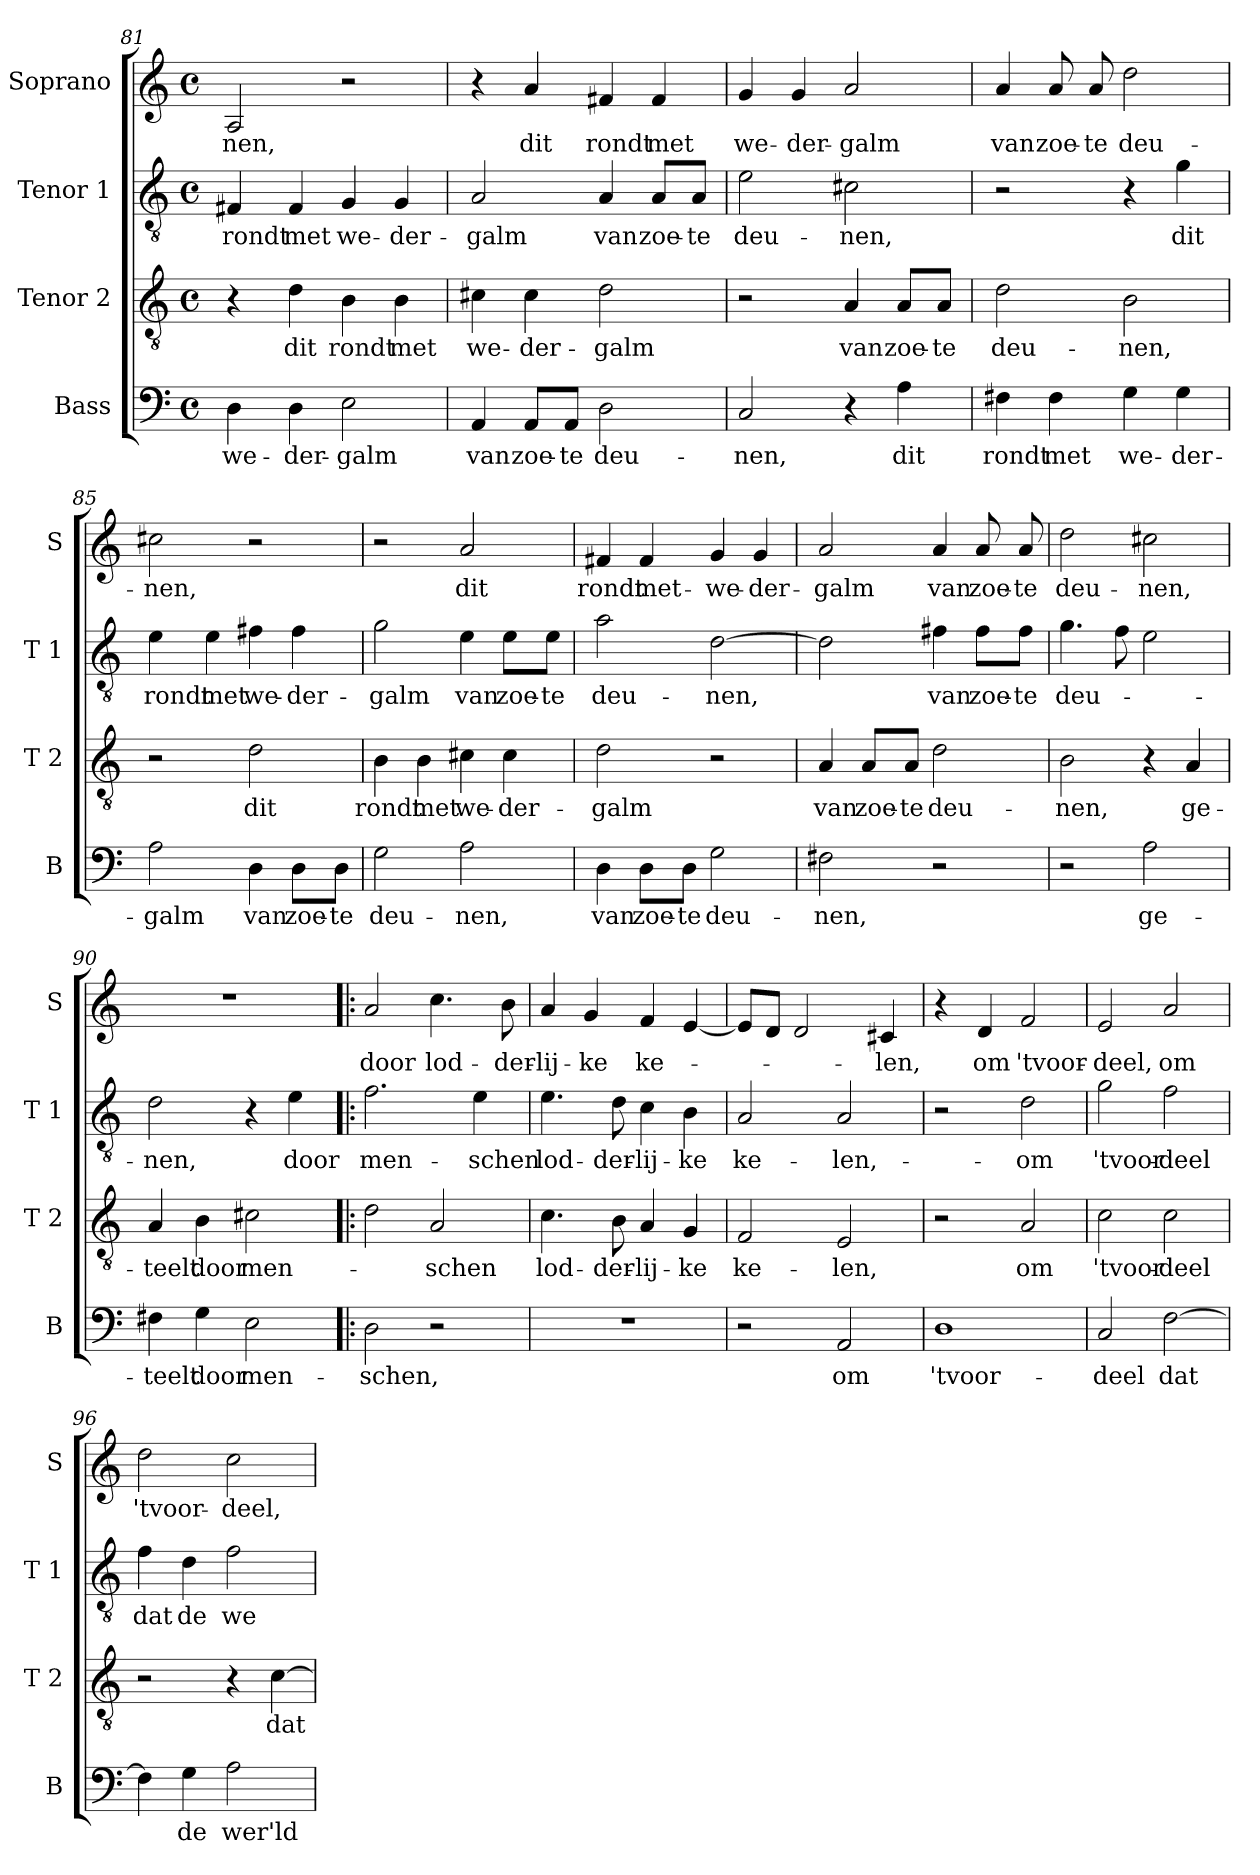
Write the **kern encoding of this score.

**kern	**text	**kern	**text	**kern	**text	**kern	**text
*part4	*part4	*part3	*part3	*part2	*part2	*part1	*part1
*staff4	*staff4	*staff3	*staff3	*staff2	*staff2	*staff1	*staff1
*I"Bass	*	*I"Tenor 2	*	*I"Tenor 1	*	*I"Soprano	*
*I'B	*	*I'T 2	*	*I'T 1	*	*I'S	*
!!LO:PB:g=z
*clefF4	*	*clefGv2	*	*clefGv2	*	*clefG2	*
*k[]	*	*k[]	*	*k[]	*	*k[]	*
*C:	*	*C:	*	*C:	*	*C:	*
*M4/4	*	*M4/4	*	*M4/4	*	*M4/4	*
*met(c)	*	*met(c)	*	*met(c)	*	*met(c)	*
=81	=81	=81	=81	=81	=81	=81	=81
4D\	we-	4r	.	4F#X/	rondt	2A/	-nen,
4D\	-der-	4d\	dit	4F#/	met	.	.
2E\	-galm	4B\	rondt	4G/	we-	2r	.
.	.	4B\	met	4G/	-der-	.	.
=82	=82	=82	=82	=82	=82	=82	=82
4AA/	van	4c#X\	we-	2A/	-galm	4r	.
8AA/L	zoe-	4c#\	-der-	.	.	4a/	dit
8AA/J	-te	.	.	.	.	.	.
2D\	deu-	2d\	-galm	4A/	van	4f#X/	rondt
.	.	.	.	8A/L	zoe-	4f#/	met
.	.	.	.	8A/J	-te	.	.
=83	=83	=83	=83	=83	=83	=83	=83
2C/	-nen,	2r	.	2e\	deu-	4g/	we-
.	.	.	.	.	.	4g/	-der-
4r	.	4A/	van	2c#X\	-nen,	2a/	-galm
4A\	dit	8A/L	zoe-	.	.	.	.
.	.	8A/J	-te	.	.	.	.
=84	=84	=84	=84	=84	=84	=84	=84
4F#X\	rondt	2d\	deu-	2r	.	4a/	van
4F#\	met	.	.	.	.	8a/	zoe-
.	.	.	.	.	.	8a/	-te
4G\	we-	2B\	-nen,	4r	.	2dd\	deu-
4G\	-der-	.	.	4g\	dit	.	.
=85	=85	=85	=85	=85	=85	=85	=85
2A\	-galm	2r	.	4e\	rondt	2cc#X\	-nen,
.	.	.	.	4e\	met	.	.
4D\	van	2d\	dit	4f#X\	we-	2r	.
8D\L	zoe-	.	.	4f#\	-der-	.	.
8D\J	-te	.	.	.	.	.	.
!!LO:LB:g=z
=86	=86	=86	=86	=86	=86	=86	=86
2G\	deu-	4B\	rondt	2g\	-galm	2r	.
.	.	4B\	met	.	.	.	.
2A\	-nen,	4c#X\	we-	4e\	van	2a/	dit
.	.	4c#\	-der-	8e\L	zoe-	.	.
.	.	.	.	8e\J	-te	.	.
=87	=87	=87	=87	=87	=87	=87	=87
4D\	van	2d\	-galm	2a\	deu-	4f#X/	rondt
8D\L	zoe-	.	.	.	.	4f#/	met-
8D\J	-te	.	.	.	.	.	.
2G\	deu-	2r	.	[2d\	-nen,	4g/	-we-
.	.	.	.	.	.	4g/	-der-
=88	=88	=88	=88	=88	=88	=88	=88
2F#X\	-nen,	4A/	van	2d\]	.	2a/	-galm
.	.	8A/L	zoe-	.	.	.	.
.	.	8A/J	-te	.	.	.	.
2r	.	2d\	deu-	4f#X\	van	4a/	van
.	.	.	.	8f#\L	zoe-	8a/	zoe-
.	.	.	.	8f#\J	-te	8a/	-te
=89	=89	=89	=89	=89	=89	=89	=89
2r	.	2B\	-nen,	4.g\	deu-	2dd\	deu-
.	.	.	.	8f\	.	.	.
2A\	ge-	4r	.	2e\	.	2cc#X\	-nen,
.	.	4A/	ge-	.	.	.	.
=90	=90	=90	=90	=90	=90	=90	=90
4F#X\	-teelt	4A/	-teelt	2d\	-nen,	1r	.
4G\	door	4B\	door	.	.	.	.
2E\	men-	2c#X\	men-	4r	.	.	.
.	.	.	.	4e\	door	.	.
!!LO:LB:g=z
=91!|:	=91!|:	=91!|:	=91!|:	=91!|:	=91!|:	=91!|:	=91!|:
2D\	-schen,	2d\	.	2.f\	men-	2a/	door
2r	.	2A/	-schen	.	.	4.cc\	lod-
.	.	.	.	4e\	-schen	.	.
.	.	.	.	.	.	8b\	-der-
=92	=92	=92	=92	=92	=92	=92	=92
1r	.	4.c\	lod-	4.e\	lod-	4a/	-lij-
.	.	.	.	.	.	4g/	-ke
.	.	8B\	-der-	8d\	-der-	.	.
.	.	4A/	-lij-	4c\	-lij-	4f/	ke-
.	.	4G/	-ke	4B\	-ke	[4e/	.
=93	=93	=93	=93	=93	=93	=93	=93
2r	.	2F/	ke-	2A/	ke-	8e/L]	.
.	.	.	.	.	.	8d/J	.
.	.	.	.	.	.	2d/	.
2AA/	om	2E/	-len,	2A/	-len,-	.	.
.	.	.	.	.	.	4c#X/	-len,
=94	=94	=94	=94	=94	=94	=94	=94
1D	'tvoor-	2r	.	2r	.	4r	.
.	.	.	.	.	.	4d/	om
.	.	2A/	om	2d\	-om	2f/	'tvoor-
=95	=95	=95	=95	=95	=95	=95	=95
2C/	-deel	2c\	'tvoor-	2g\	'tvoor-	2e/	-deel,
[2F\	dat	2c\	-deel	2f\	-deel	2a/	om
!!LO:PB:g=z
=96	=96	=96	=96	=96	=96	=96	=96
4F\]	.	2r	.	4f\	dat	2dd\	'tvoor-
4G\	de	.	.	4d\	de	.	.
2A\	wer'ld	4r	.	2f\	we-	2cc\	-deel,
.	.	[4c\	dat-	.	.	.	.
=	=	=	=	=	=	=	=
*-	*-	*-	*-	*-	*-	*-	*-
